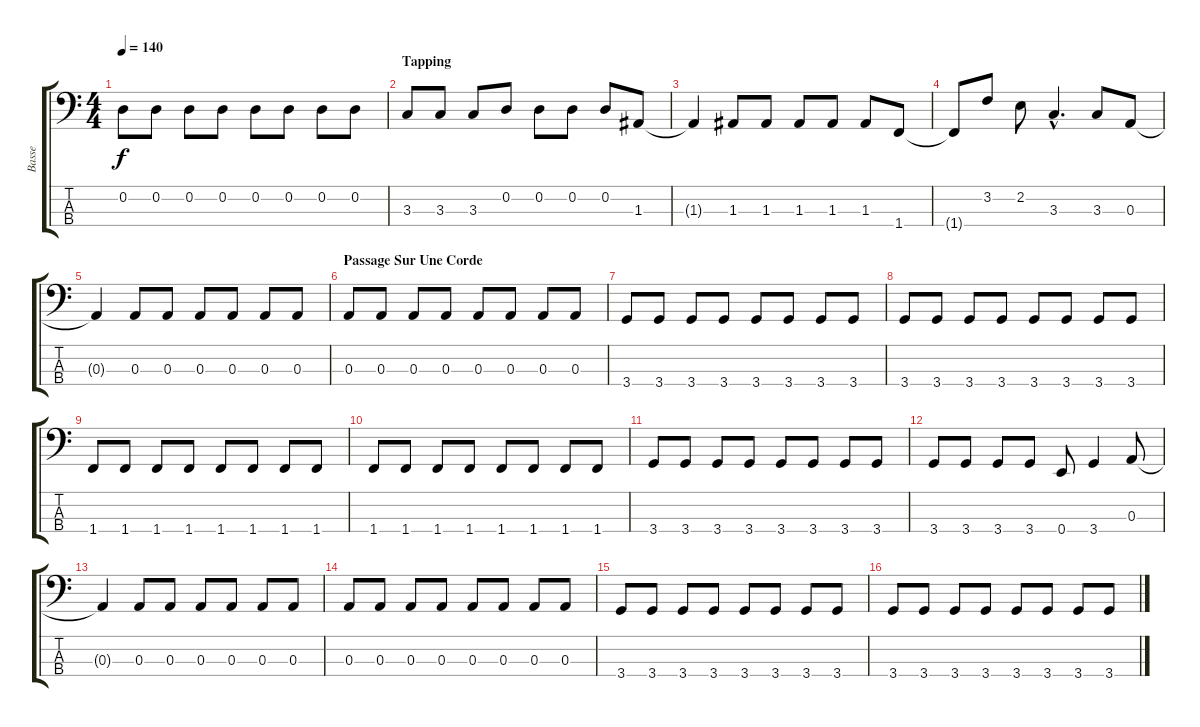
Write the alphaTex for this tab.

\track ("Basse" "Basse") {instrument electricbassfinger}
\staff {score tabs}
\tuning (G2 D2 A1 E1) {hide}
\ts (4 4)
\tempo 140
\clef f4
\ks c
0.2{t}.8{dy f} 0.2.8 0.2.8 0.2.8 0.2.8 0.2.8 0.2.8 0.2.8 |
\section ("" "Tapping")
3.3.8 3.3.8 3.3.8 0.2.8 0.2.8 0.2.8 0.2.8 1.3.8 |
1.3{t}.4 1.3.8 1.3.8 1.3.8 1.3.8 1.3.8 1.4.8 |
1.4{t}.8 3.2.8 2.2.8 3.3{hac}.4{d} 3.3.8 0.3.8 |
0.3{t}.4 0.3.8 0.3.8 0.3.8 0.3.8 0.3.8 0.3.8 |
\section ("" "Passage Sur Une Corde")
0.3.8 0.3.8 0.3.8 0.3.8 0.3.8 0.3.8 0.3.8 0.3.8 |
3.4.8 3.4.8 3.4.8 3.4.8 3.4.8 3.4.8 3.4.8 3.4.8 |
3.4.8 3.4.8 3.4.8 3.4.8 3.4.8 3.4.8 3.4.8 3.4.8 |
1.4.8 1.4.8 1.4.8 1.4.8 1.4.8 1.4.8 1.4.8 1.4.8 |
1.4.8 1.4.8 1.4.8 1.4.8 1.4.8 1.4.8 1.4.8 1.4.8 |
3.4.8 3.4.8 3.4.8 3.4.8 3.4.8 3.4.8 3.4.8 3.4.8 |
3.4.8 3.4.8 3.4.8 3.4.8 0.4.8 3.4.4 0.3.8 |
0.3{t}.4 0.3.8 0.3.8 0.3.8 0.3.8 0.3.8 0.3.8 |
0.3.8 0.3.8 0.3.8 0.3.8 0.3.8 0.3.8 0.3.8 0.3.8 |
3.4.8 3.4.8 3.4.8 3.4.8 3.4.8 3.4.8 3.4.8 3.4.8 |
3.4.8 3.4.8 3.4.8 3.4.8 3.4.8 3.4.8 3.4.8 3.4.8
